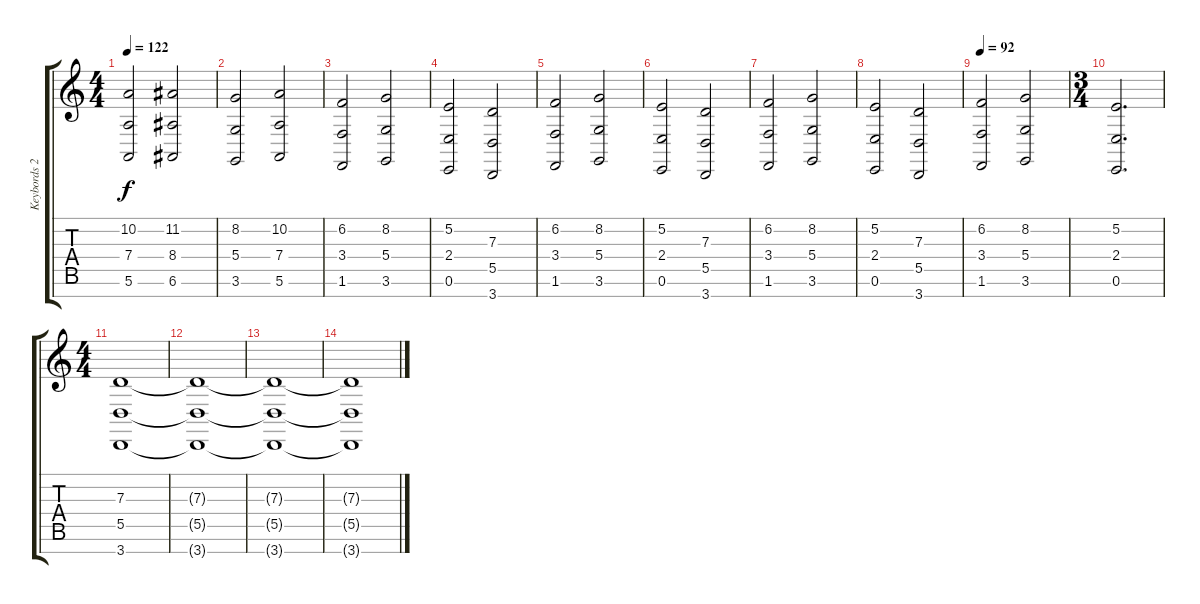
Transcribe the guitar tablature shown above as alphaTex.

\track ("Keybords 2" "Keybords 2") {instrument churchorgan}
\staff {score tabs}
\tuning (E4 B3 G3 D3 A2 E2 B1) {hide}
\ts (4 4)
\tempo 122
\clef g2
\ks c
(10.2 7.4 5.6).2{dy f} (11.2 8.4 6.6).2 |
(8.2 5.4 3.6).2 (10.2 7.4 5.6).2 |
(6.2 3.4 1.6).2 (8.2 5.4 3.6).2 |
(5.2 2.4 0.6).2 (7.3 5.5 3.7).2 |
(6.2 3.4 1.6).2 (8.2 5.4 3.6).2 |
(5.2 2.4 0.6).2 (7.3 5.5 3.7).2 |
(6.2 3.4 1.6).2 (8.2 5.4 3.6).2 |
(5.2 2.4 0.6).2 (7.3 5.5 3.7).2 |
\tempo 92
(6.2 3.4 1.6).2 (8.2 5.4 3.6).2 |
\ts (3 4)
(5.2 2.4 0.6).2{d} |
\ts (4 4)
(7.3 5.5 3.7).1{volume 0} |
(7.3{t} 5.5{t} 3.7{t}).1 |
(7.3{t} 5.5{t} 3.7{t}).1 |
(7.3{t} 5.5{t} 3.7{t}).1
